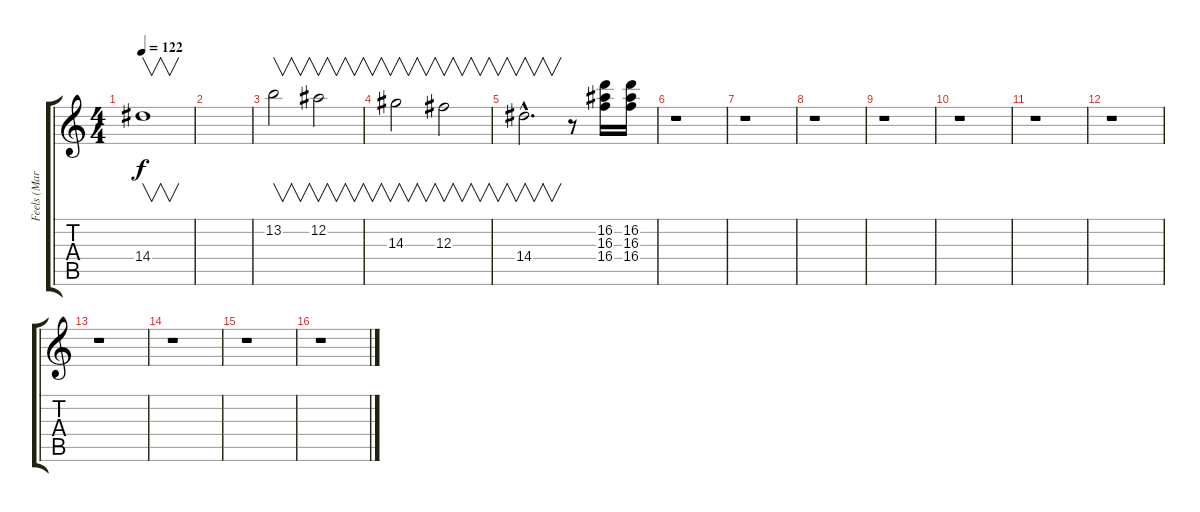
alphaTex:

\track ("Feels (Marty Friedman)" "Feels (Mar") {instrument distortionguitar}
\staff {score tabs}
\tuning (Eb4 Bb3 Gb3 Db3 Ab2 Eb2) {hide}
\ts (4 4)
\tempo 122
\clef g2
\ks c
14.4.1{v dy f} |
|
13.2.2{v} 12.2.2{v} |
14.3.2{v} 12.3.2{v} |
14.4{hac}.2{v d} r.8 (16.2 16.3 16.4).16 (16.2 16.3 16.4).16 |
r.1 |
r.1 |
r.1 |
r.1 |
r.1 |
r.1 |
r.1 |
r.1 |
r.1 |
r.1 |
r.1
